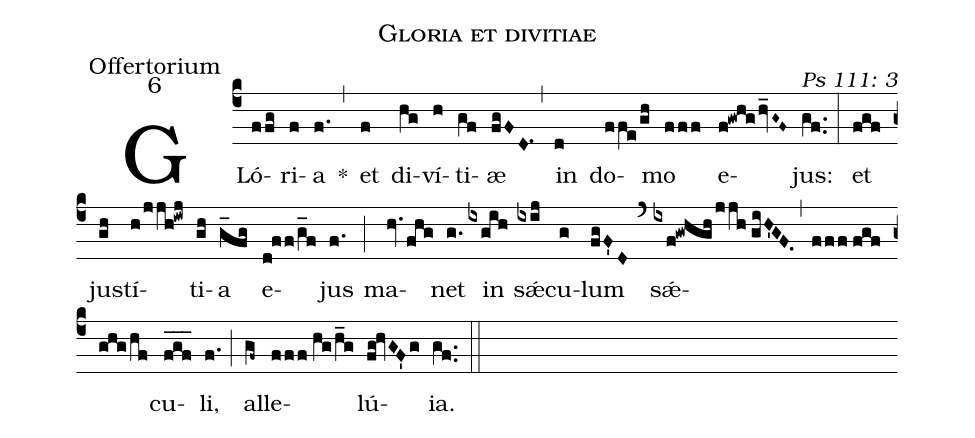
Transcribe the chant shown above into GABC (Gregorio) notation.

name: Gloria et divitiae;
office-part: Offertorium;
mode: 6;
commentary: Ps 111: 3;
%%
(c4) GLó(ffg)ri(f)a(f.) *(,)
et(f) di(hg)ví(h)ti(gf)æ(fgFD.1) (,) in(d) do(ffe/gh)mo(fff) e(f!gwhghv_G~F~)jus:(gf..) (:)
et(fgf) jus(gh)tí(h/jjh!iwj)ti(gh)a(g_fg) e(d!ff/g_f)jus(f.) (;) ma(hv.fhg)net(g.) in(ixgih) sǽ(ixij)cu(g)lum(fgF'D) (`) sǽ(ixf!gwhghjjh//giH'GF.)(,)(fff//fgf/ghg/hf)cu(f_g_f_)li,(f.) (;) al(gf~)le(fff//hg/h_g)lú(fg!hvGF'g)ia.(gf..) (::)
